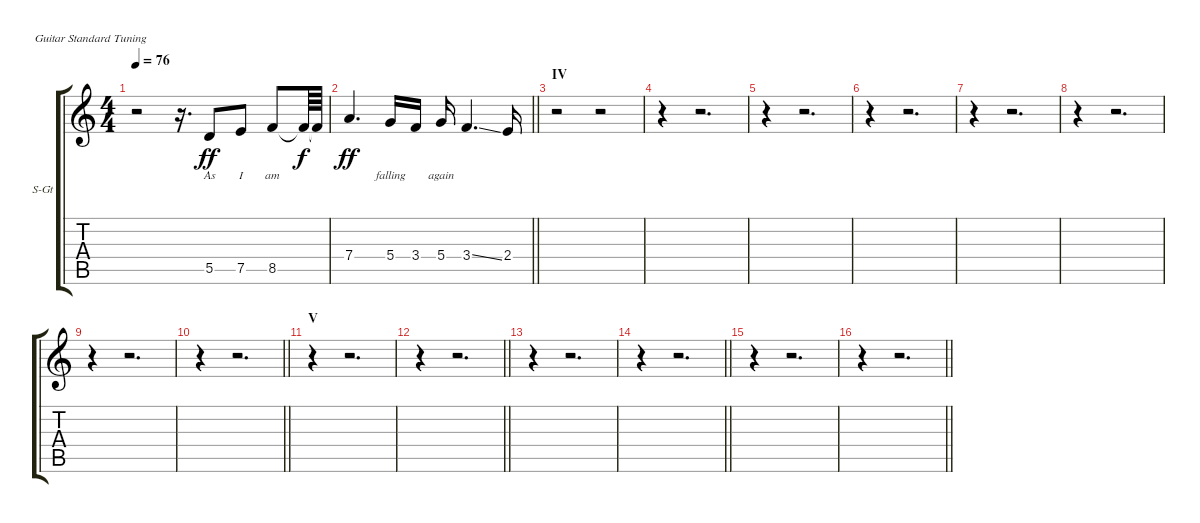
\bracketExtendMode groupsimilarinstruments
\firstSystemTrackNameOrientation horizontal
\otherSystemsTrackNameOrientation horizontal
\track ("Mikael Akerfeldt - Vocals" "S-Gt") {instrument recorder}
\staff {score tabs}
\tuning (E4 B3 G3 D3 A2 E2)
\displaytranspose 12
\ts (4 4)
\tempo 76
\clef g2
\ks c
r.2{dy f} r.16{d} 5.5.8{lyrics (0 "As") lyrics (1 "") lyrics (2 "") lyrics (3 "") lyrics (4 "") dy ff} 7.5.8{lyrics (0 "I") lyrics (1 "") lyrics (2 "") lyrics (3 "") lyrics (4 "")} 8.5.8{lyrics (0 "am") lyrics (1 "") lyrics (2 "") lyrics (3 "") lyrics (4 "")} 8.5{t}.64{lyrics (0 "") lyrics (1 "") lyrics (2 "") lyrics (3 "") lyrics (4 "") dy f} 8.5{t}.64{lyrics (0 "") lyrics (1 "") lyrics (2 "") lyrics (3 "") lyrics (4 "")} |
\barLineRight lightlight
7.4.4{d lyrics (0 "") lyrics (1 "") lyrics (2 "") lyrics (3 "") lyrics (4 "") dy ff} 5.4.16{lyrics (0 "falling") lyrics (1 "") lyrics (2 "") lyrics (3 "") lyrics (4 "")} 3.4.16{lyrics (0 "") lyrics (1 "") lyrics (2 "") lyrics (3 "") lyrics (4 "")} 5.4.16{lyrics (0 "again") lyrics (1 "") lyrics (2 "") lyrics (3 "") lyrics (4 "")} 3.4{ss}.4{d lyrics (0 "") lyrics (1 "") lyrics (2 "") lyrics (3 "") lyrics (4 "")} 2.4.16 |
\section ("" "IV")
r.2 r.2 |
r.4 r.2{d} |
r.4 r.2{d} |
r.4 r.2{d} |
r.4 r.2{d} |
r.4 r.2{d} |
r.4 r.2{d} |
\barLineRight lightlight
r.4 r.2{d} |
\section ("" "V")
r.4 r.2{d} |
\barLineRight lightlight
r.4 r.2{d} |
r.4 r.2{d} |
\barLineRight lightlight
r.4 r.2{d} |
r.4 r.2{d} |
\barLineRight lightlight
r.4 r.2{d}
